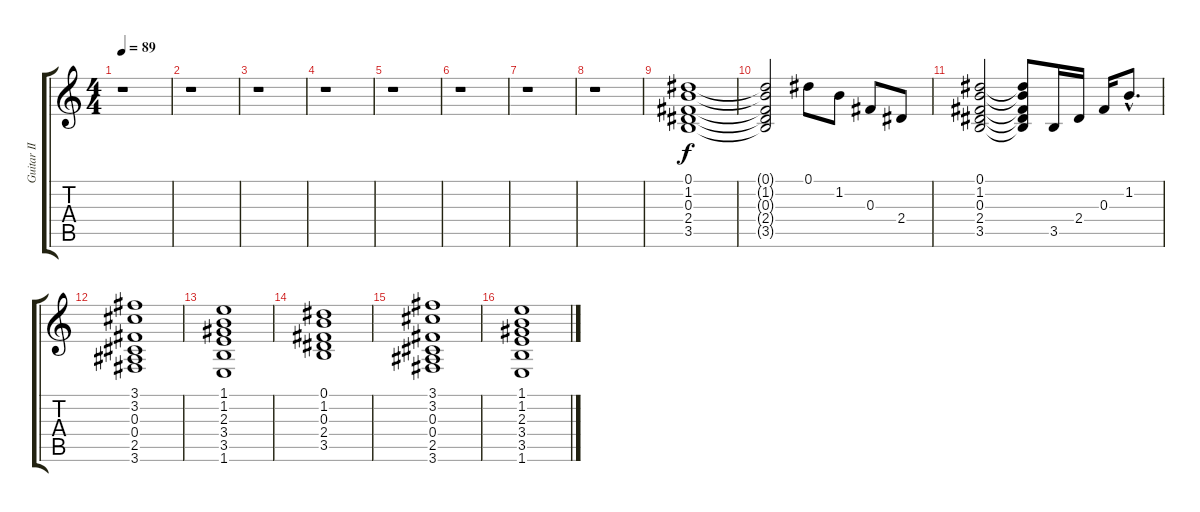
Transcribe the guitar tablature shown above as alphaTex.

\track ("Guitar II" "Guitar II") {instrument electricguitarclean}
\staff {score tabs}
\tuning (Eb4 Bb3 Gb3 Db3 Ab2 Eb2) {hide}
\ts (4 4)
\tempo 89
\clef g2
\ks c
r.1{dy f} |
r.1 |
r.1 |
r.1 |
r.1 |
r.1 |
r.1 |
r.1 |
(0.1 1.2 0.3 2.4 3.5).1 |
(0.1{t} 1.2{t} 0.3{t} 2.4{t} 3.5{t}).2 0.1.8 1.2.8 0.3.8 2.4.8 |
(0.1 1.2 0.3 2.4 3.5).2 (0.1{t} 1.2{t} 0.3{t} 2.4{t} 3.5{t}).8 3.5.16 2.4.16 0.3.16 1.2{hac}.8{d} |
(3.1 3.2 0.3 0.4 2.5 3.6).1 |
(1.1 1.2 2.3 3.4 3.5 1.6).1 |
(0.1 1.2 0.3 2.4 3.5).1 |
(3.1 3.2 0.3 0.4 2.5 3.6).1 |
(1.1 1.2 2.3 3.4 3.5 1.6).1
